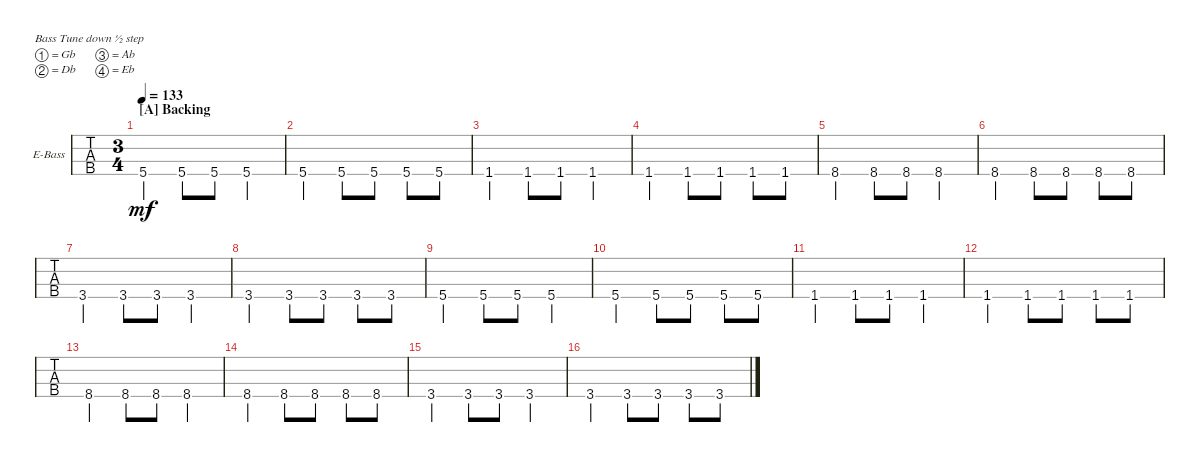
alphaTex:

\bracketExtendMode groupsimilarinstruments
\firstSystemTrackNameOrientation horizontal
\otherSystemsTrackNameOrientation horizontal
\track ("Bass" "E-Bass") {instrument electricbassfinger}
\staff {tabs}
\tuning (Gb2 Db2 Ab1 Eb1)
\ts (3 4)
\section ("A" "Backing")
\tempo 133
\clef f4
\scale
0.333333
\ks c
5.4.4{dy mf} 5.4.8 5.4.8 5.4.4 |
\scale
0.333333 5.4.4 5.4.8 5.4.8 5.4.8 5.4.8 |
\scale
0.333333 1.4.4 1.4.8 1.4.8 1.4.4 |
\scale
0.333333 1.4.4 1.4.8 1.4.8 1.4.8 1.4.8 |
\scale
0.333333 8.4.4 8.4.8 8.4.8 8.4.4 |
\scale
0.333333 8.4.4 8.4.8 8.4.8 8.4.8 8.4.8 |
\scale
0.333333 3.4.4 3.4.8 3.4.8 3.4.4 |
\scale
0.333333 3.4.4 3.4.8 3.4.8 3.4.8 3.4.8 |
\scale
0.333333 5.4.4 5.4.8 5.4.8 5.4.4 |
\scale
0.333333 5.4.4 5.4.8 5.4.8 5.4.8 5.4.8 |
\scale
0.333333 1.4.4 1.4.8 1.4.8 1.4.4 |
\scale
0.333333 1.4.4 1.4.8 1.4.8 1.4.8 1.4.8 |
\scale
0.333333 8.4.4 8.4.8 8.4.8 8.4.4 |
\scale
0.333333 8.4.4 8.4.8 8.4.8 8.4.8 8.4.8 |
\scale
0.333333 3.4.4 3.4.8 3.4.8 3.4.4 |
\scale
0.333333 3.4.4 3.4.8 3.4.8 3.4.8 3.4.8
